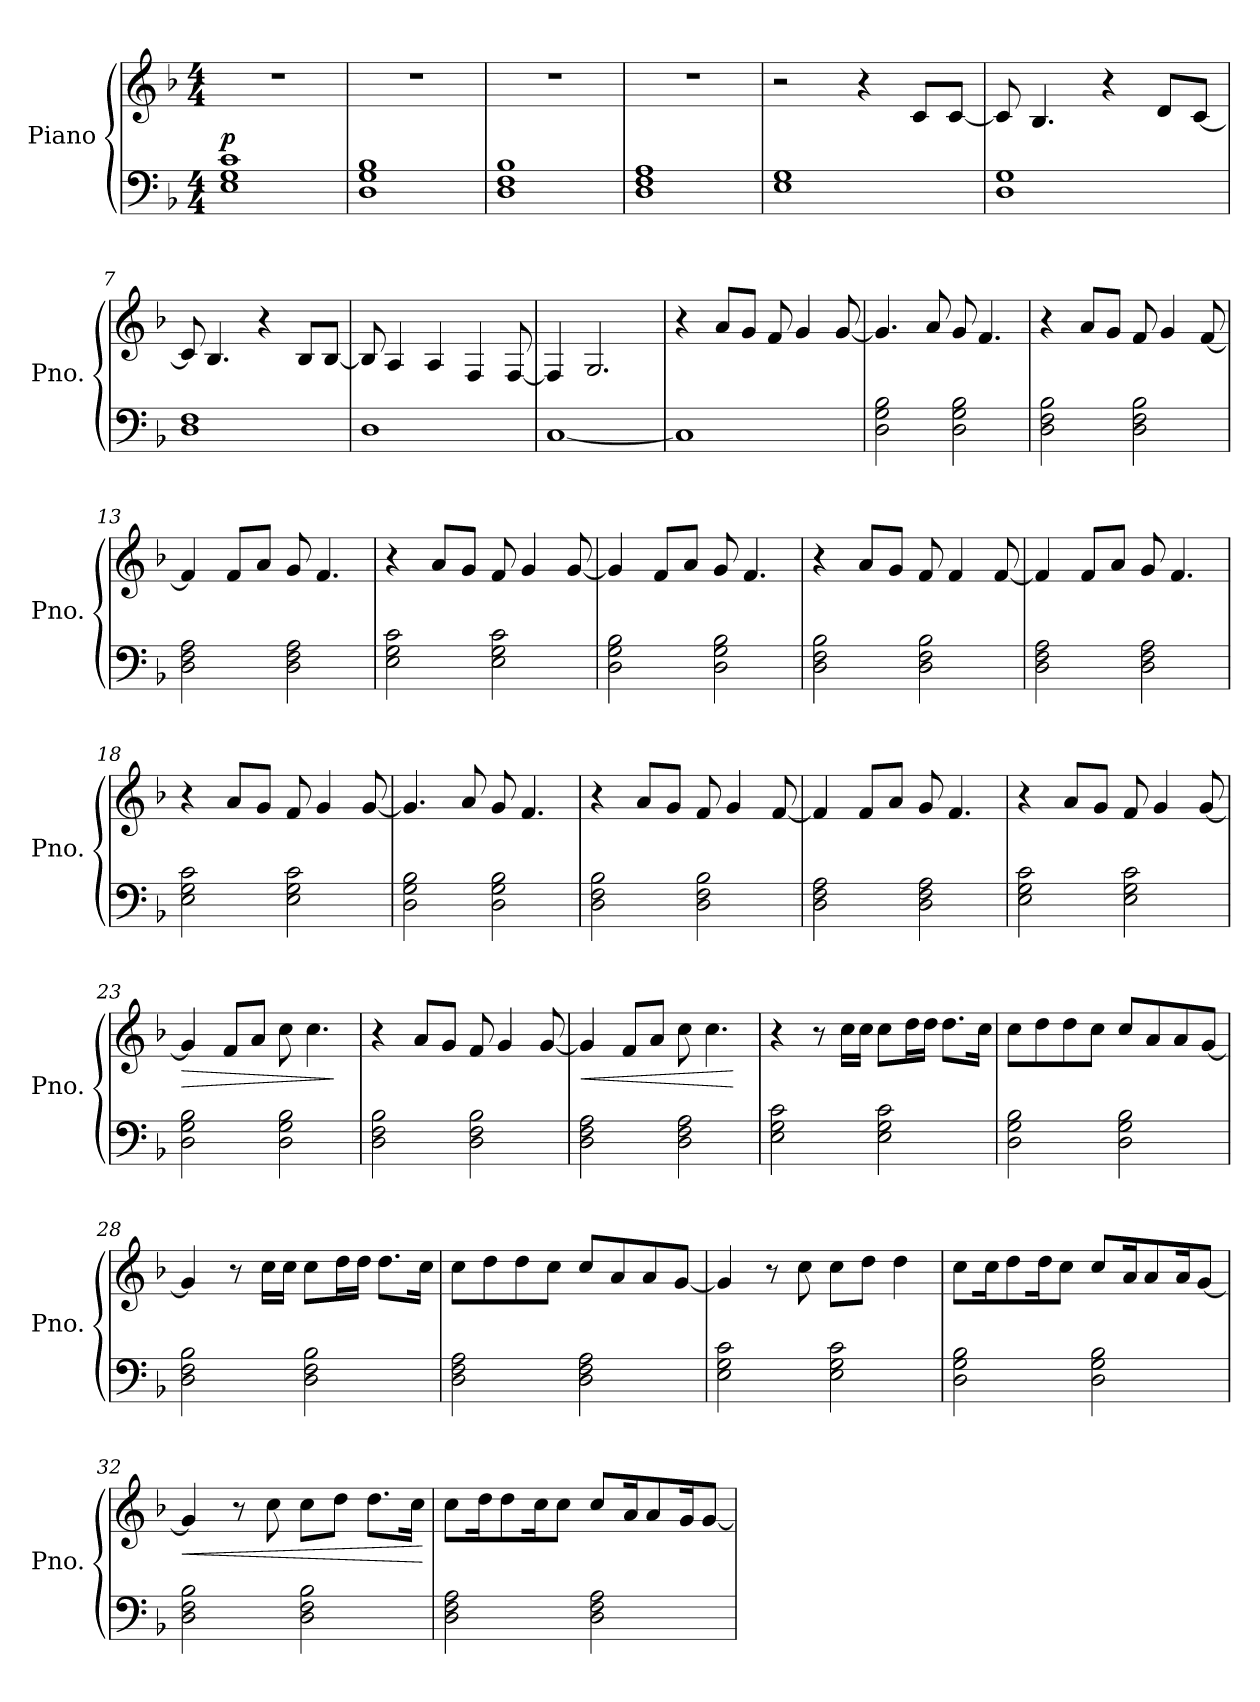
**kern	**kern	**dynam
*part1	*part1	*part1
*staff2	*staff1	*staff1/2
*I"Piano	*	*
*I'Pno.	*	*
*clefF4	*clefG2	*
*k[b-]	*k[b-]	*
*M4/4	*M4/4	*
=1	=1	=1
!	!	!LO:DY:a=2
1E 1G 1c	1r	p
=2	=2	=2
1D 1G 1B-	1r	.
=3	=3	=3
1D 1F 1B-	1r	.
=4	=4	=4
1D 1F 1A	1r	.
=5	=5	=5
1E 1G	2r	.
.	4r	.
.	8c/L	.
.	[8c/J	.
=6	=6	=6
1D 1G	8c/]	.
.	4.B-/	.
.	4r	.
.	8d/L	.
.	[8c/J	.
=7	=7	=7
1D 1F	8c/]	.
.	4.B-/	.
.	4r	.
.	8B-/L	.
.	[8B-/J	.
=8	=8	=8
1D	8B-/]	.
.	4A/	.
.	4A/	.
.	4F/	.
.	[8F/	.
=9	=9	=9
[1C	4F/]	.
.	2.G/	.
!!LO:LB:g=z
=10	=10	=10
1C]	4r	.
.	8a/L	.
.	8g/J	.
.	8f/	.
.	4g/	.
.	[8g/	.
=11	=11	=11
2D\ 2G\ 2B-\	4.g/]	.
.	8a/	.
2D\ 2G\ 2B-\	8g/	.
.	4.f/	.
=12	=12	=12
2D\ 2F\ 2B-\	4r	.
.	8a/L	.
.	8g/J	.
2D\ 2F\ 2B-\	8f/	.
.	4g/	.
.	[8f/	.
=13	=13	=13
2D\ 2F\ 2A\	4f/]	.
.	8f/L	.
.	8a/J	.
2D\ 2F\ 2A\	8g/	.
.	4.f/	.
=14	=14	=14
2E\ 2G\ 2c\	4r	.
.	8a/L	.
.	8g/J	.
2E\ 2G\ 2c\	8f/	.
.	4g/	.
.	[8g/	.
=15	=15	=15
2D\ 2G\ 2B-\	4g/]	.
.	8f/L	.
.	8a/J	.
2D\ 2G\ 2B-\	8g/	.
.	4.f/	.
!!LO:LB:g=z
=16	=16	=16
2D\ 2F\ 2B-\	4r	.
.	8a/L	.
.	8g/J	.
2D\ 2F\ 2B-\	8f/	.
.	4f/	.
.	[8f/	.
=17	=17	=17
2D\ 2F\ 2A\	4f/]	.
.	8f/L	.
.	8a/J	.
2D\ 2F\ 2A\	8g/	.
.	4.f/	.
=18	=18	=18
2E\ 2G\ 2c\	4r	.
.	8a/L	.
.	8g/J	.
2E\ 2G\ 2c\	8f/	.
.	4g/	.
.	[8g/	.
=19	=19	=19
2D\ 2G\ 2B-\	4.g/]	.
.	8a/	.
2D\ 2G\ 2B-\	8g/	.
.	4.f/	.
=20	=20	=20
2D\ 2F\ 2B-\	4r	.
.	8a/L	.
.	8g/J	.
2D\ 2F\ 2B-\	8f/	.
.	4g/	.
.	[8f/	.
=21	=21	=21
2D\ 2F\ 2A\	4f/]	.
.	8f/L	.
.	8a/J	.
2D\ 2F\ 2A\	8g/	.
.	4.f/	.
!!LO:LB:g=z
=22	=22	=22
2E\ 2G\ 2c\	4r	.
.	8a/L	.
.	8g/J	.
2E\ 2G\ 2c\	8f/	.
.	4g/	.
.	[8g/	.
=23	=23	=23
!	!	!LO:HP:b
2D\ 2G\ 2B-\	4g/]	>
.	8f/L	.
.	8a/J	.
2D\ 2G\ 2B-\	8cc\	.
.	4.cc\	.
.	.	]
=24	=24	=24
2D\ 2F\ 2B-\	4r	.
.	8a/L	.
.	8g/J	.
2D\ 2F\ 2B-\	8f/	.
.	4g/	.
.	[8g/	.
=25	=25	=25
!	!	!LO:HP:b
2D\ 2F\ 2A\	4g/]	<
.	8f/L	.
.	8a/J	.
2D\ 2F\ 2A\	8cc\	.
.	4.cc\	.
.	.	[
=26	=26	=26
2E\ 2G\ 2c\	4r	.
.	8r	.
.	16cc\LL	.
.	16cc\JJ	.
2E\ 2G\ 2c\	8cc\L	.
.	16dd\L	.
.	16dd\JJ	.
.	8.dd\L	.
.	16cc\Jk	.
=27	=27	=27
2D\ 2G\ 2B-\	8cc\L	.
.	8dd\	.
.	8dd\	.
.	8cc\J	.
2D\ 2G\ 2B-\	8cc/L	.
.	8a/	.
.	8a/	.
.	[8g/J	.
!!LO:LB:g=z
=28	=28	=28
2D\ 2F\ 2B-\	4g/]	.
.	8r	.
.	16cc\LL	.
.	16cc\JJ	.
2D\ 2F\ 2B-\	8cc\L	.
.	16dd\L	.
.	16dd\JJ	.
.	8.dd\L	.
.	16cc\Jk	.
=29	=29	=29
2D\ 2F\ 2A\	8cc\L	.
.	8dd\	.
.	8dd\	.
.	8cc\J	.
2D\ 2F\ 2A\	8cc/L	.
.	8a/	.
.	8a/	.
.	[8g/J	.
=30	=30	=30
2E\ 2G\ 2c\	4g/]	.
.	8r	.
.	8cc\	.
2E\ 2G\ 2c\	8cc\L	.
.	8dd\J	.
.	4dd\	.
=31	=31	=31
2D\ 2G\ 2B-\	8cc\L	.
.	16cc\K	.
.	8dd\	.
.	16dd\K	.
.	8cc\J	.
2D\ 2G\ 2B-\	8cc/L	.
.	16a/K	.
.	8a/	.
.	16a/K	.
.	[8g/J	.
=32	=32	=32
!	!	!LO:HP:b
2D\ 2F\ 2B-\	4g/]	<
.	8r	.
.	8cc\	.
2D\ 2F\ 2B-\	8cc\L	.
.	8dd\J	.
.	8.dd\L	.
.	16cc\Jk	.
.	.	[
!!LO:PB:g=z
=33	=33	=33
2D\ 2F\ 2A\	8cc\L	.
.	16dd\K	.
.	8dd\	.
.	16cc\K	.
.	8cc\J	.
2D\ 2F\ 2A\	8cc/L	.
.	16a/K	.
.	8a/	.
.	16g/K	.
.	[8g/J	.
=	=	=
*-	*-	*-
